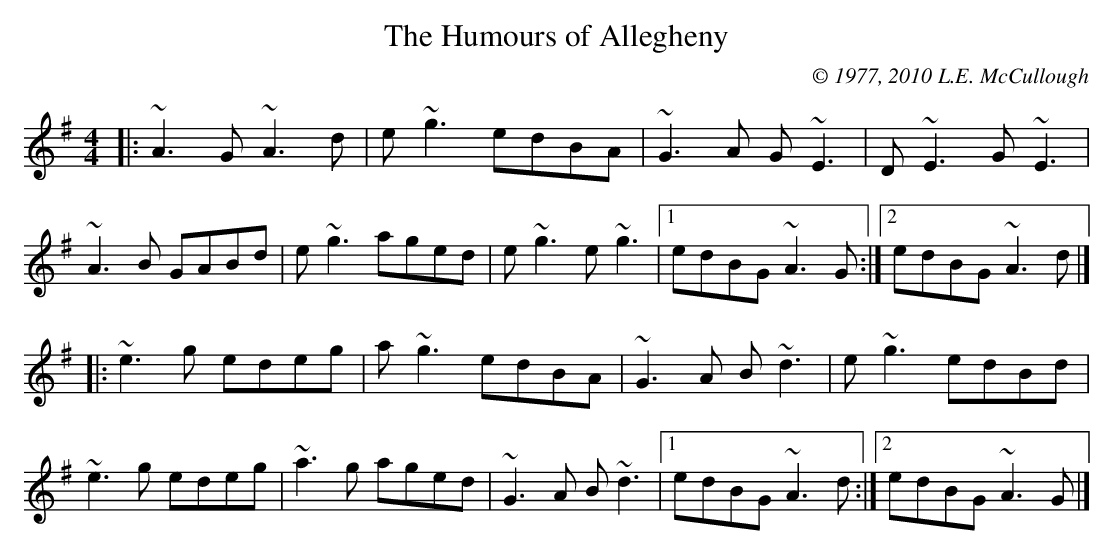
X:1
T:The Humours of Allegheny
C:© 1977, 2010 L.E. McCullough
M:4/4
K:Ador
|:~A3G ~A3d|e~g3 edBA|~G3A G~E3|D~E3 G~E3|
~A3B GABd|e~g3 aged|e~g3 e~g3|1 edBG ~A3G:|2 edBG ~A3d|]
|:~e3g edeg|a~g3 edBA|~G3A B~d3|e~g3 edBd|
~e3g edeg|~a3g aged|~G3A B~d3|1edBG ~A3d:|2edBG ~A3G|]
